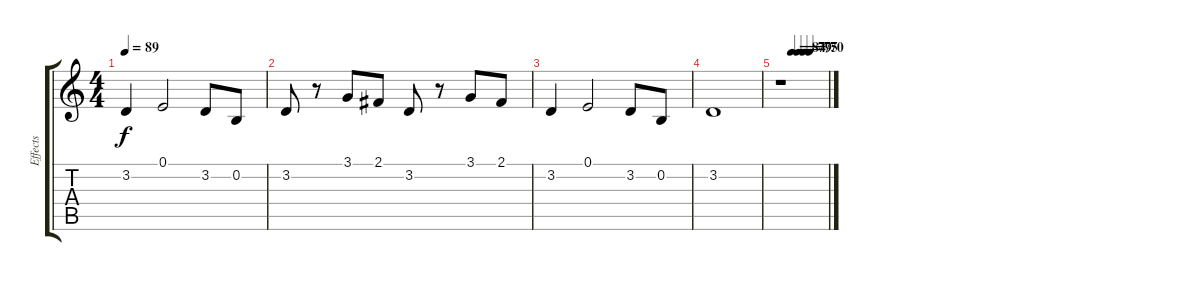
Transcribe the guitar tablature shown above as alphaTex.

\track ("Effects" "Effects") {instrument stringensemble1}
\staff {score tabs}
\tuning (E4 B3 G3 D3 A2 E2) {hide}
\ts (4 4)
\tempo 89
\clef g2
\ks c
3.2.4{dy f} 0.1.2 3.2.8 0.2.8 |
3.2.8 r.8 3.1.8 2.1.8 3.2.8 r.8 3.1.8 2.1.8 |
3.2.4 0.1.2 3.2.8 0.2.8 |
3.2.1 |
\tempo (84 0.25)
\tempo (79 0.375)
\tempo (75 0.5)
\tempo (70 0.625)
r.1
